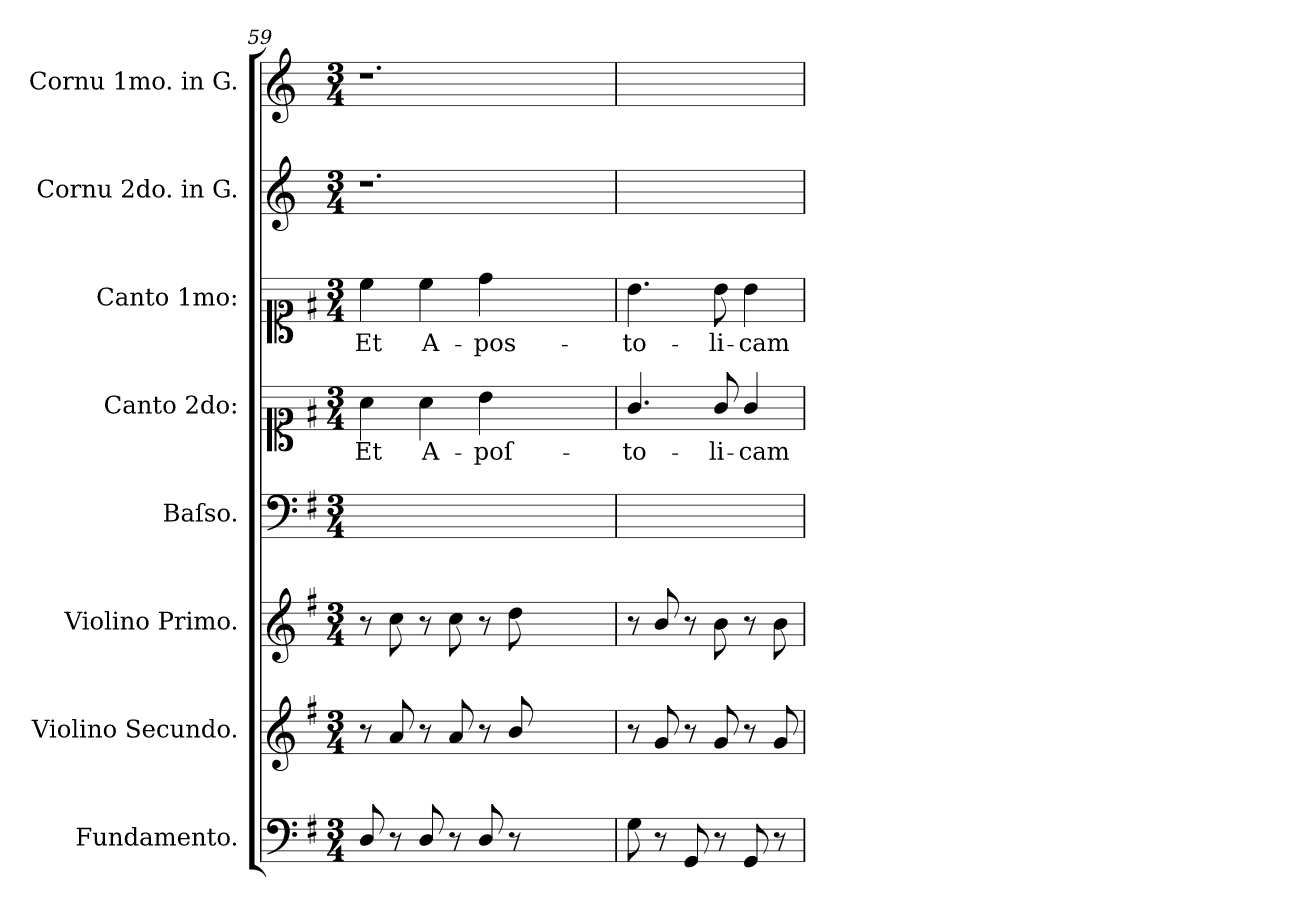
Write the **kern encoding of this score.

**kern	**kern	**kern	**kern	**kern	**text	**kern	**text	**kern	**kern
*part8	*part7	*part6	*part5	*part4	*part4	*part3	*part3	*part2	*part1
*staff8	*staff7	*staff6	*staff5	*staff4	*staff4	*staff3	*staff3	*staff2	*staff1
*I"Fundamento.	*I"Violino Secundo.	*I"Violino Primo.	*I"Baſso.	*I"Canto 2do:	*	*I"Canto 1mo:	*	*I"Cornu 2do. in G.	*I"Cornu 1mo. in G.
*	*I'vl 2	*I'vl 1	*I'B	*	*	*	*	*I'cor 2 in G	*I'cor 1 in G
*clefF4	*clefG2	*clefG2	*clefF4	*clefC1	*	*clefC1	*	*clefG2	*clefG2
*	*	*	*	*	*	*	*	*ITrd3c5	*ITrd3c5
*k[f#]	*k[f#]	*k[f#]	*k[f#]	*k[f#]	*	*k[f#]	*	*k[f#]	*k[f#]
*G:	*G:	*G:	*G:	*G:	*	*G:	*	*G:	*G:
*M3/4	*M3/4	*M3/4	*M3/4	*M3/4	*	*M3/4	*	*M3/4	*M3/4
=59	=59	=59	=59	=59	=59	=59	=59	=59	=59
!	!	!	!	!	!LO:LY:i	!	!	!	!
8D/	8r	8r	1.ryy	4a\	Et	4cc\	Et	1.r	1.r
8r	8a/	8cc\	.	.	.	.	.	.	.
!	!	!	!	!	!LO:LY:i	!	!	!	!
8D/	8r	8r	.	4a\	A-	4cc\	A-	.	.
8r	8a/	8cc\	.	.	.	.	.	.	.
!	!	!	!	!	!LO:LY:i	!	!	!	!
8D/	8r	8r	.	4b\	-poſ-	4dd\	-pos-	.	.
8r	8b/	8dd\	.	.	.	.	.	.	.
2.ryy	2.ryy	2.ryy	.	2.ryy	.	2.ryy	.	.	.
=60	=60	=60	=60	=60	=60	=60	=60	=60	=60
!	!	!	!	!	!LO:LY:i	!	!	!	!
8G\	8r	8r	2.ryy	4.g/	-to-	4.b\	-to-	2.ryy	2.ryy
8r	8g/	8b/	.	.	.	.	.	.	.
8GG/	8r	8r	.	.	.	.	.	.	.
!	!	!	!	!	!LO:LY:i	!	!	!	!
8r	8g/	8b\	.	8g/	-li-	8b\	-li-	.	.
!	!	!	!	!	!LO:LY:i	!	!	!	!
8GG/	8r	8r	.	4g/	-cam	4b\	-cam	.	.
8r	8g/	8b\	.	.	.	.	.	.	.
=	=	=	=	=	=	=	=	=	=
*-	*-	*-	*-	*-	*-	*-	*-	*-	*-
